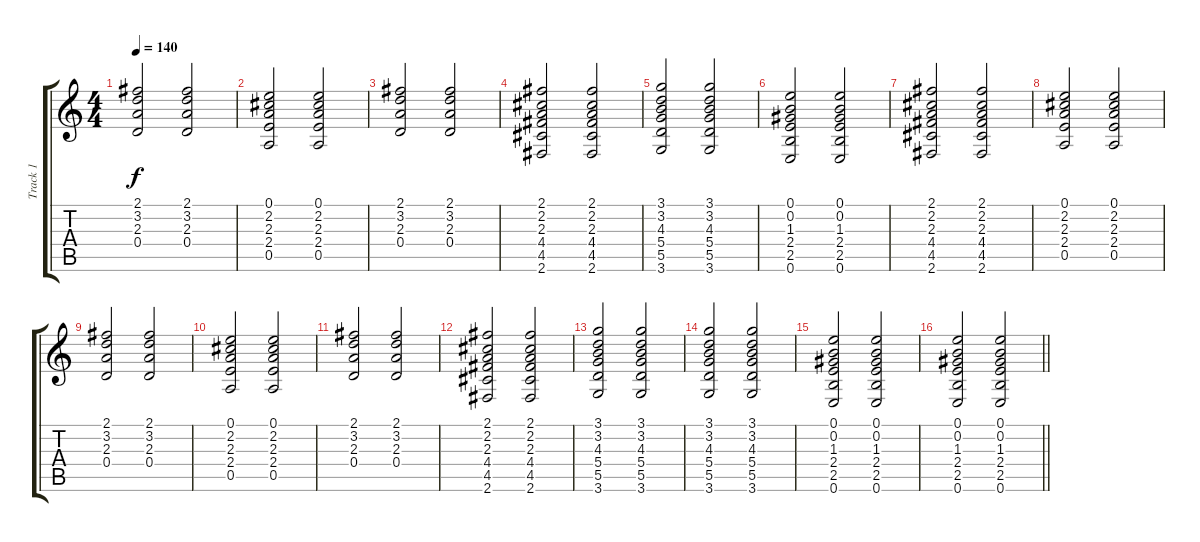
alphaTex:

\track ("Track 1" "Track 1") {instrument electricguitarclean}
\staff {score tabs}
\tuning (E4 B3 G3 D3 A2 E2) {hide}
\ts (4 4)
\tempo 140
\clef g2
\ks c
(2.1 3.2 2.3 0.4).2{dy f} (2.1 3.2 2.3 0.4).2 |
(0.1 2.2 2.3 2.4 0.5).2 (0.1 2.2 2.3 2.4 0.5).2 |
(2.1 3.2 2.3 0.4).2 (2.1 3.2 2.3 0.4).2 |
(2.1 2.2 2.3 4.4 4.5 2.6).2 (2.1 2.2 2.3 4.4 4.5 2.6).2 |
(3.1 3.2 4.3 5.4 5.5 3.6).2 (3.1 3.2 4.3 5.4 5.5 3.6).2 |
(0.1 0.2 1.3 2.4 2.5 0.6).2 (0.1 0.2 1.3 2.4 2.5 0.6).2 |
(2.1 2.2 2.3 4.4 4.5 2.6).2 (2.1 2.2 2.3 4.4 4.5 2.6).2 |
(0.1 2.2 2.3 2.4 0.5).2 (0.1 2.2 2.3 2.4 0.5).2 |
(2.1 3.2 2.3 0.4).2 (2.1 3.2 2.3 0.4).2 |
(0.1 2.2 2.3 2.4 0.5).2 (0.1 2.2 2.3 2.4 0.5).2 |
(2.1 3.2 2.3 0.4).2 (2.1 3.2 2.3 0.4).2 |
(2.1 2.2 2.3 4.4 4.5 2.6).2 (2.1 2.2 2.3 4.4 4.5 2.6).2 |
(3.1 3.2 4.3 5.4 5.5 3.6).2 (3.1 3.2 4.3 5.4 5.5 3.6).2 |
(3.1 3.2 4.3 5.4 5.5 3.6).2 (3.1 3.2 4.3 5.4 5.5 3.6).2 |
(0.1 0.2 1.3 2.4 2.5 0.6).2 (0.1 0.2 1.3 2.4 2.5 0.6).2 |
\barLineRight lightlight
(0.1 0.2 1.3 2.4 2.5 0.6).2 (0.1 0.2 1.3 2.4 2.5 0.6).2
